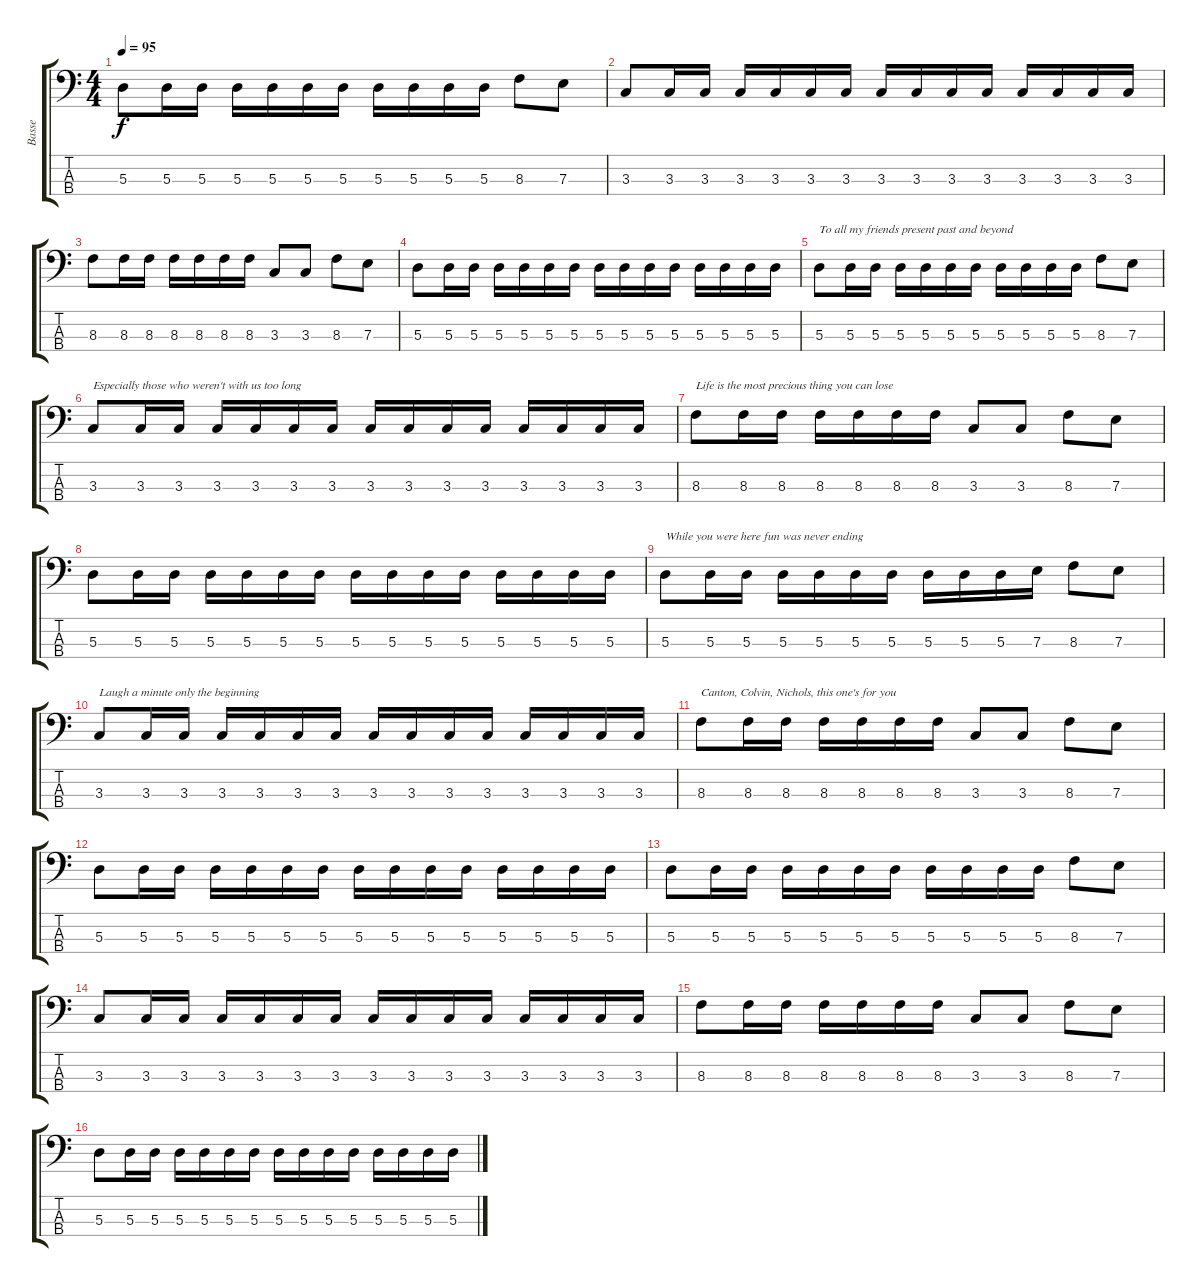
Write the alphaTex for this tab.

\track ("Basse" "Basse") {instrument electricbasspick}
\staff {score tabs}
\tuning (G2 D2 A1 E1) {hide}
\ts (4 4)
\tempo 95
\clef f4
\ks c
5.3.8{dy f instrument electricbasspick} 5.3.16 5.3.16 5.3.16 5.3.16 5.3.16 5.3.16 5.3.16 5.3.16 5.3.16 5.3.16 8.3.8 7.3.8 |
3.3.8 3.3.16 3.3.16 3.3.16 3.3.16 3.3.16 3.3.16 3.3.16 3.3.16 3.3.16 3.3.16 3.3.16 3.3.16 3.3.16 3.3.16 |
8.3.8 8.3.16 8.3.16 8.3.16 8.3.16 8.3.16 8.3.16 3.3.8 3.3.8 8.3.8 7.3.8 |
5.3.8 5.3.16 5.3.16 5.3.16 5.3.16 5.3.16 5.3.16 5.3.16 5.3.16 5.3.16 5.3.16 5.3.16 5.3.16 5.3.16 5.3.16 |
5.3.8{txt "To all my friends present past and beyond"} 5.3.16 5.3.16 5.3.16 5.3.16 5.3.16 5.3.16 5.3.16 5.3.16 5.3.16 5.3.16 8.3.8 7.3.8 |
3.3.8{txt "Especially those who weren't with us too long"} 3.3.16 3.3.16 3.3.16 3.3.16 3.3.16 3.3.16 3.3.16 3.3.16 3.3.16 3.3.16 3.3.16 3.3.16 3.3.16 3.3.16 |
8.3.8{txt "Life is the most precious thing you can lose"} 8.3.16 8.3.16 8.3.16 8.3.16 8.3.16 8.3.16 3.3.8 3.3.8 8.3.8 7.3.8 |
5.3.8 5.3.16 5.3.16 5.3.16 5.3.16 5.3.16 5.3.16 5.3.16 5.3.16 5.3.16 5.3.16 5.3.16 5.3.16 5.3.16 5.3.16 |
5.3.8{txt "While you were here fun was never ending"} 5.3.16 5.3.16 5.3.16 5.3.16 5.3.16 5.3.16 5.3.16 5.3.16 5.3.16 7.3.16 8.3.8 7.3.8 |
3.3.8{txt "Laugh a minute only the beginning"} 3.3.16 3.3.16 3.3.16 3.3.16 3.3.16 3.3.16 3.3.16 3.3.16 3.3.16 3.3.16 3.3.16 3.3.16 3.3.16 3.3.16 |
8.3.8{txt "Canton, Colvin, Nichols, this one's for you"} 8.3.16 8.3.16 8.3.16 8.3.16 8.3.16 8.3.16 3.3.8 3.3.8 8.3.8 7.3.8 |
5.3.8 5.3.16 5.3.16 5.3.16 5.3.16 5.3.16 5.3.16 5.3.16 5.3.16 5.3.16 5.3.16 5.3.16 5.3.16 5.3.16 5.3.16 |
5.3.8 5.3.16 5.3.16 5.3.16 5.3.16 5.3.16 5.3.16 5.3.16 5.3.16 5.3.16 5.3.16 8.3.8 7.3.8 |
3.3.8 3.3.16 3.3.16 3.3.16 3.3.16 3.3.16 3.3.16 3.3.16 3.3.16 3.3.16 3.3.16 3.3.16 3.3.16 3.3.16 3.3.16 |
8.3.8 8.3.16 8.3.16 8.3.16 8.3.16 8.3.16 8.3.16 3.3.8 3.3.8 8.3.8 7.3.8 |
5.3.8 5.3.16 5.3.16 5.3.16 5.3.16 5.3.16 5.3.16 5.3.16 5.3.16 5.3.16 5.3.16 5.3.16 5.3.16 5.3.16 5.3.16
